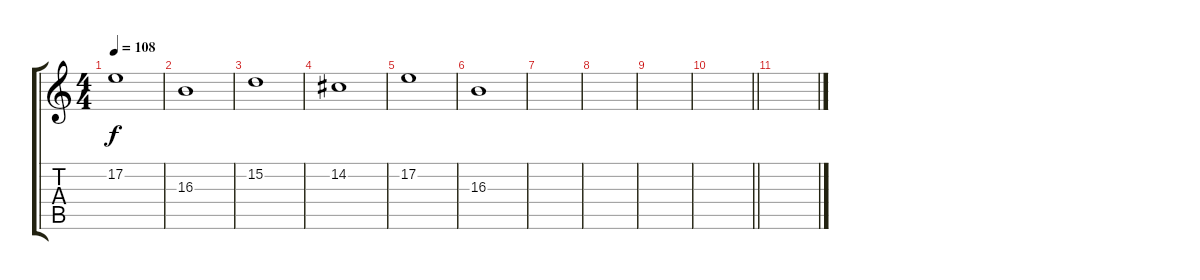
\track "" {instrument synthbrass1}
\staff {score tabs}
\tuning (E4 B3 G3 D3 A2 E2) {hide}
\ts (4 4)
\tempo 108
\clef g2
\ks c
17.2.1{dy f} |
16.3.1 |
15.2.1 |
14.2.1 |
17.2.1 |
16.3.1 |
|
|
|
\barLineRight lightlight
|
\section ("" "")
